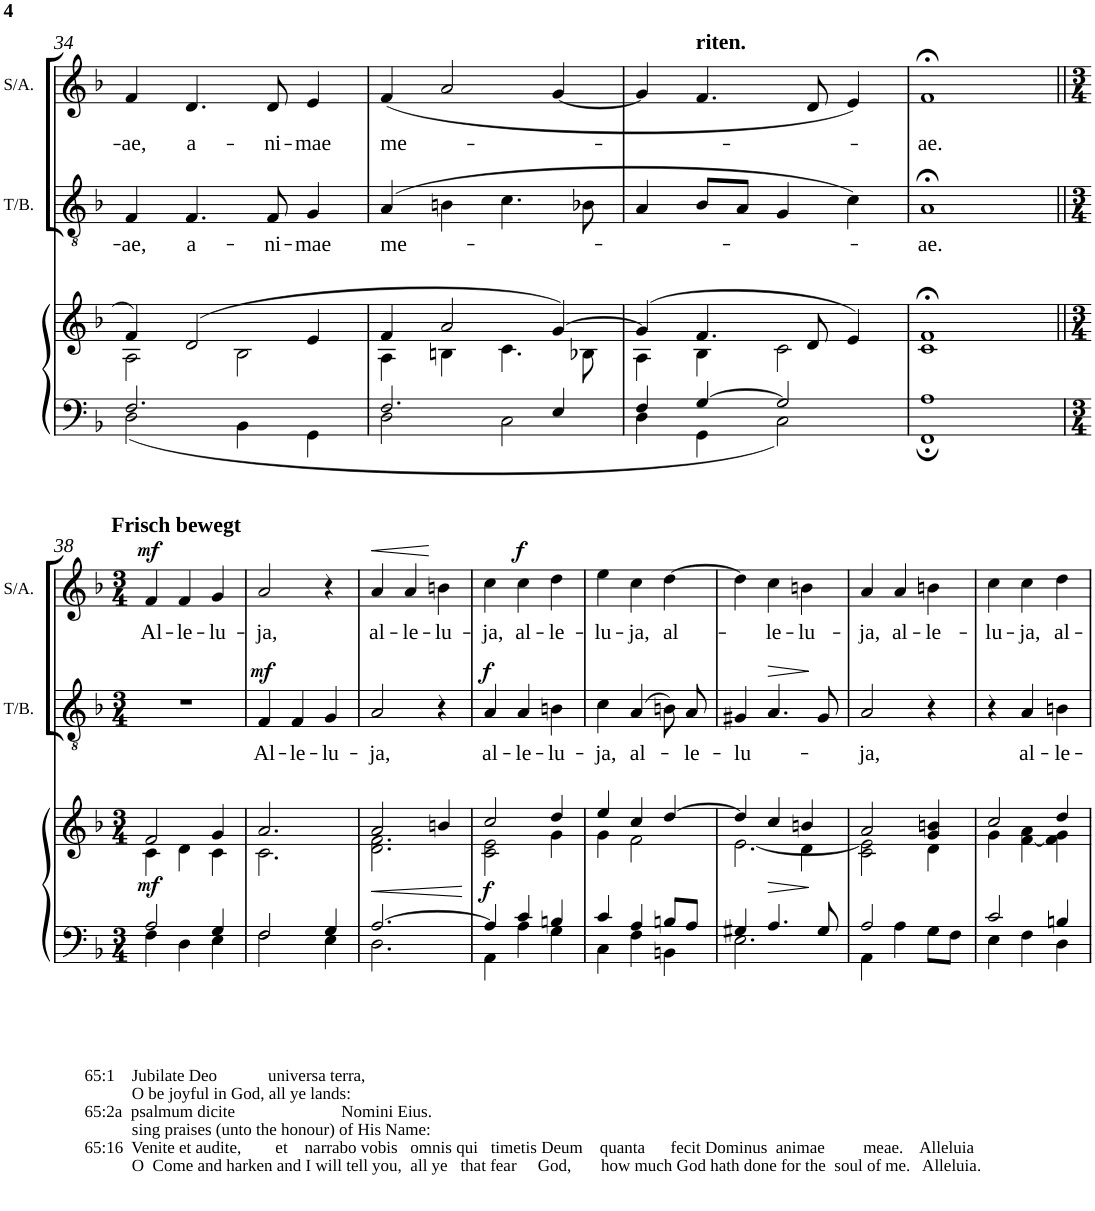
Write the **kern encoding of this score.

**kern	**kern	**dynam	**kern	**text	**dynam	**kern	**text	**dynam
*part3	*part3	*part3	*part2	*part2	*part2	*part1	*part1	*part1
*staff4	*staff3	*staff3/4	*staff2	*staff2	*staff2	*staff1	*staff1	*staff1
*I"Organum	*	*	*I"Tenor Bassus	*	*	*I"Soprano Alot	*	*
*	*	*	*I'T/B.	*	*	*I'S/A.	*	*
!!LO:PB:g=z
*clefF4	*clefG2	*	*clefGv2	*	*	*clefG2	*	*
*k[b-]	*k[b-]	*	*k[b-]	*	*	*k[b-]	*	*
*M4/4	*M4/4	*	*M4/4	*	*	*M4/4	*	*
*met(c)	*met(c)	*	*met(c)	*	*	*met(c)	*	*
=34	=34	=34	=34	=34	=34	=34	=34	=34
*^	*^	*	*	*	*	*	*	*
!	!	!	!	!	!	!LO:LY:b	!	!	!LO:LY:b	!
2.F/	2D\	4f/	2A\	.	4F/	-ae,	.	4f/	-ae,	.
!	!	!	!	!	!	!LO:LY:b	!	!	!LO:LY:b	!
.	.	(2d/	.	.	4.F/	a-	.	4.d/	a-	.
.	4BB-\	.	2B-\	.	.	.	.	.	.	.
!	!	!	!	!	!	!LO:LY:b	!	!	!LO:LY:b	!
.	.	.	.	.	8F/	-ni-	.	8d/	-ni-	.
!	!	!	!	!	!	!LO:LY:b	!	!	!LO:LY:b	!
4ryy	4GG\	4e/	.	.	4G/	-mae	.	4e/	-mae	.
=35	=35	=35	=35	=35	=35	=35	=35	=35	=35	=35
!	!	!	!	!	!	!LO:LY:b	!	!	!LO:LY:b	!
2.F/	2D\	4f/	4A\	.	(4A/	me-	.	(4f/	me-	.
.	.	2a/	4Bn\	.	4Bn\	.	.	2a/	.	.
.	2C\	.	4.c\	.	4.c\	.	.	.	.	.
4E/	.	[4g/)	.	.	.	.	.	[4g/	.	.
.	.	.	8B-X\	.	8B-X\	.	.	.	.	.
=36	=36	=36	=36	=36	=36	=36	=36	=36	=36	=36
4F/	4D\	(4g/]	4A\	.	4A/	.	.	4g/]	.	.
!	!	!	!	!	!	!	!	!LO:TX:a:B:t=riten.	!	!
[4G/	4GG\	4.f/	4B-\	.	8B-/L	.	.	4.f/	.	.
.	.	.	.	.	8A/J	.	.	.	.	.
2G/]	2C\	.	2c\	.	4G/	.	.	.	.	.
.	.	8d/	.	.	.	.	.	8d/	.	.
.	.	4e/)	.	.	4c\)	.	.	4e/)	.	.
=37	=37	=37	=37	=37	=37	=37	=37	=37	=37	=37
!	!	!	!	!	!	!LO:LY:b	!	!	!LO:LY:b	!
1A	1FF;	1f;<	1c	.	1A;<	-ae.	.	1f;<	-ae.	.
!!LO:LB:g=z
=38||	=38||	=38||	=38||	=38||	=38||	=38||	=38||	=38||	=38||	=38||
*M3/4	*	*M3/4	*	*	*M3/4	*	*	*M3/4	*	*
!	!	!	!	!	!	!	!	!LO:TX:a:B:t=Frisch bewegt	!	!
!LO:TX:b:t=65&colon;1    Jubilate Deo            universa terra,	!	!	!	!	!	!	!	!	!	!
!LO:TX:b:t=O be joyful in God, all ye lands&colon;	!	!	!	!	!	!	!	!	!	!
!LO:TX:b:t=65&colon;2a  psalmum dicite                         Nomini Eius.	!	!	!	!	!	!	!	!	!	!
!LO:TX:b:t=sing praises (unto the honour) of His Name&colon;	!	!	!	!	!	!	!	!	!	!
!LO:TX:b:t=65&colon;16  Venite et audite,        et    narrabo vobis   omnis qui   timetis Deum    quanta      fecit Dominus  animae         meae.    Alleluia	!	!	!	!	!	!	!	!	!	!
!LO:TX:b:t=O  Come and harken and I will tell you,  all ye   that fear     God,       how much God hath done for the  soul of me.   Alleluia.	!	!	!	!	!	!	!	!	!	!
!	!	!	!	!LO:DY:a=2	!	!	!	!	!LO:LY:b	!LO:DY:a
2A/	4F\	2f/	4c\	mf	2.r	.	.	4f/	Al-	mf
!	!	!	!	!	!	!	!	!	!LO:LY:b	!
.	4D\	.	4d\	.	.	.	.	4f/	-le-	.
!	!	!	!	!	!	!	!	!	!LO:LY:b	!
4G/	4E\	4g/	4c\	.	.	.	.	4g/	-lu-	.
=39	=39	=39	=39	=39	=39	=39	=39	=39	=39	=39
!	!	!	!	!	!	!LO:LY:b	!LO:DY:a	!	!LO:LY:b	!
2F/	2F\	2.a/	2.c\	.	4F/	Al-	mf	2a/	-ja,	.
!	!	!	!	!	!	!LO:LY:b	!	!	!	!
.	.	.	.	.	4F/	-le-	.	.	.	.
!	!	!	!	!	!	!LO:LY:b	!	!	!	!
4G/	4E\	.	.	.	4G/	-lu-	.	4r	.	.
=40	=40	=40	=40	=40	=40	=40	=40	=40	=40	=40
!	!	!	!	!	!	!LO:LY:b	!	!	!LO:LY:b	!LO:HP:b
[2.A/	2.D\	2a/	2.d\ 2.f\	.	2A/	-ja,	.	4a/	al-	<
!	!	!	!	!	!	!	!	!	!LO:LY:b	!
.	.	.	.	.	.	.	.	4a/	-le-	.
!	!	!	!	!	!	!	!	!	!LO:LY:b	!
.	.	4bn/	.	.	4r	.	.	4bn\	-lu-	[
=41	=41	=41	=41	=41	=41	=41	=41	=41	=41	=41
!	!	!	!	!LO:DY:a=2	!	!LO:LY:b	!LO:DY:a	!	!LO:LY:b	!
4A/]	4AA\	2cc/	2c\ 2e\	f	4A/	al-	f	4cc\	-ja,	.
!	!	!	!	!	!	!LO:LY:b	!	!	!LO:LY:b	!LO:DY:a
4c/	4A\	.	.	.	4A/	-le-	.	4cc\	al-	f
!	!	!	!	!	!	!LO:LY:b	!	!	!LO:LY:b	!
4Bn/	4G\	4dd/	4g\	.	4Bn\	-lu-	.	4dd\	-le-	.
=42	=42	=42	=42	=42	=42	=42	=42	=42	=42	=42
!	!	!	!	!	!	!LO:LY:b	!	!	!LO:LY:b	!
4c/	4C\	4ee/	4g\	.	4c\	-ja,	.	4ee\	-lu-	.
!	!	!	!	!	!	!LO:LY:b	!	!	!LO:LY:b	!
4A/	4F\	4cc/	2f\	.	(4A/	al-	.	4cc\	-ja,	.
!	!	!	!	!	!	!	!	!	!LO:LY:b	!
8Bn/L	4BBn\	[4dd/	.	.	8Bn\)	.	.	[4dd\	al-	.
!	!	!	!	!	!	!LO:LY:b	!	!	!	!
8A/J	.	.	.	.	8A/	-le-	.	.	.	.
=43	=43	=43	=43	=43	=43	=43	=43	=43	=43	=43
*	*	*	*^	*	*	*	*	*	*	*
!	!	!	!	!	!	!	!LO:LY:b	!	!	!	!
4G#X/	2.E\	4dd/]	[2.e\	2ryy	.	4G#X/	-lu-	.	4dd\]	.	.
!	!	!	!	!	!	!	!	!LO:HP:b	!	!LO:LY:b	!
4.A/	.	4cc/	.	.	.	4.A/	.	>	4cc\	-le-	.
!	!	!	!	!	!	!	!	!	!	!LO:LY:b	!
.	.	4bn/	.	4d\	.	.	.	.	4bn\	-lu-	.
8G#/	.	.	.	.	.	8G#/	.	]	.	.	.
*	*	*	*v	*v	*	*	*	*	*	*	*
=44	=44	=44	=44	=44	=44	=44	=44	=44	=44	=44
!	!	!	!	!	!	!LO:LY:b	!	!	!LO:LY:b	!
2A/	4AA\	2a/	2c\ 2e\]	.	2A/	-ja,	.	4a/	-ja,	.
!	!	!	!	!	!	!	!	!	!LO:LY:b	!
.	4A\	.	.	.	.	.	.	4a/	al-	.
!	!	!	!	!	!	!	!	!	!LO:LY:b	!
4ryy	8G\L	4g/ 4bn/	4d\	.	4r	.	.	4bn\	-le-	.
.	8F\J	.	.	.	.	.	.	.	.	.
=45	=45	=45	=45	=45	=45	=45	=45	=45	=45	=45
!	!	!	!	!	!	!	!	!	!LO:LY:b	!
2c/	4E\	2cc/	4g\	.	4r	.	.	4cc\	-lu-	.
!	!	!	!	!	!	!LO:LY:b	!	!	!LO:LY:b	!
.	4F\	.	[4f\ 4a\	.	4A/	al-	.	4cc\	-ja,	.
!	!	!	!	!	!	!LO:LY:b	!	!	!LO:LY:b	!
4Bn/	4D\	4dd/	4f\] 4g\	.	4Bn\	-le-	.	4dd\	al-	.
*v	*v	*	*	*	*	*	*	*	*	*
*	*v	*v	*	*	*	*	*	*	*
=	=	=	=	=	=	=	=	=
*-	*-	*-	*-	*-	*-	*-	*-	*-
